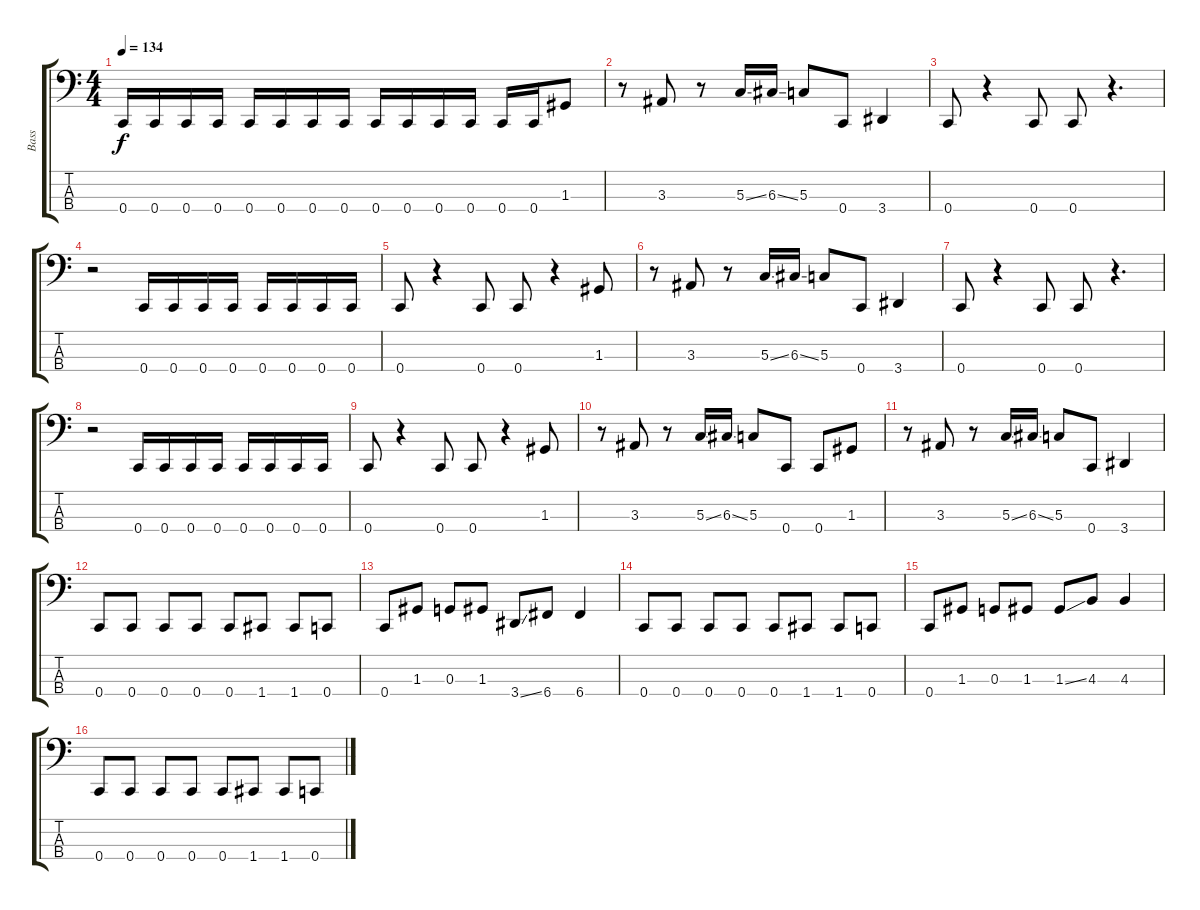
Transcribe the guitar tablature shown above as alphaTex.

\track ("Bass" "Bass") {instrument electricbasspick}
\staff {score tabs}
\tuning (F2 C2 G1 C1) {hide}
\ts (4 4)
\tempo 134
\clef f4
\ks c
0.4.16{dy f} 0.4.16 0.4.16 0.4.16 0.4.16 0.4.16 0.4.16 0.4.16 0.4.16 0.4.16 0.4.16 0.4.16 0.4.16 0.4.16 1.3.8 |
r.8 3.3.8 r.8 5.3{ss}.16 6.3{ss}.16 5.3.8 0.4.8 3.4.4 |
0.4.8 r.4 0.4.8 0.4.8 r.4{d} |
r.2 0.4.16 0.4.16 0.4.16 0.4.16 0.4.16 0.4.16 0.4.16 0.4.16 |
0.4.8 r.4 0.4.8 0.4.8 r.4 1.3.8 |
r.8 3.3.8 r.8 5.3{ss}.16 6.3{ss}.16 5.3.8 0.4.8 3.4.4 |
0.4.8 r.4 0.4.8 0.4.8 r.4{d} |
r.2 0.4.16 0.4.16 0.4.16 0.4.16 0.4.16 0.4.16 0.4.16 0.4.16 |
0.4.8 r.4 0.4.8 0.4.8 r.4 1.3.8 |
r.8 3.3.8 r.8 5.3{ss}.16 6.3{ss}.16 5.3.8 0.4.8 0.4.8 1.3.8 |
r.8 3.3.8 r.8 5.3{ss}.16 6.3{ss}.16 5.3.8 0.4.8 3.4.4 |
0.4.8 0.4.8 0.4.8 0.4.8 0.4.8 1.4.8 1.4.8 0.4.8 |
0.4.8 1.3.8 0.3.8 1.3.8 3.4{ss}.8 6.4.8 6.4.4 |
0.4.8 0.4.8 0.4.8 0.4.8 0.4.8 1.4.8 1.4.8 0.4.8 |
0.4.8 1.3.8 0.3.8 1.3.8 1.3{ss}.8 4.3.8 4.3.4 |
0.4.8 0.4.8 0.4.8 0.4.8 0.4.8 1.4.8 1.4.8 0.4.8
